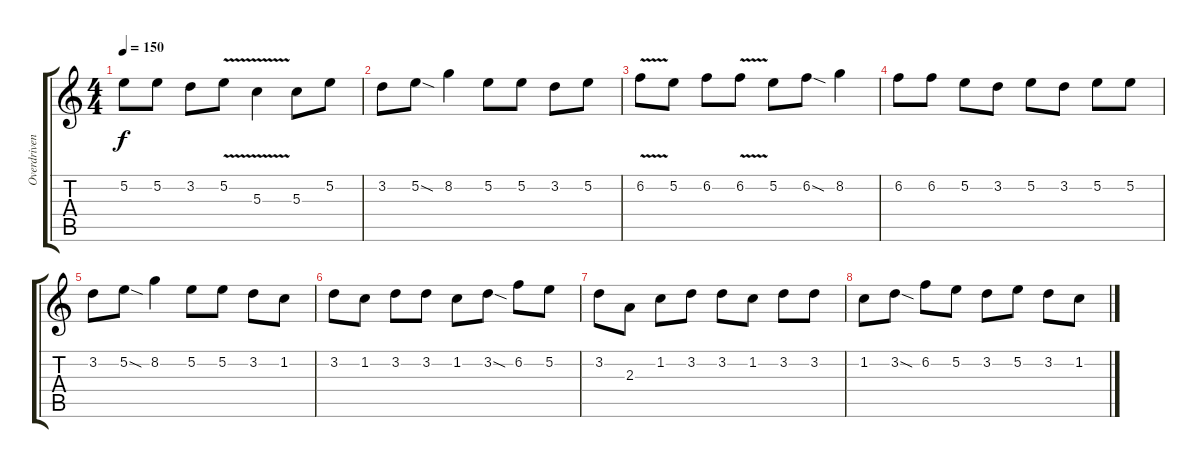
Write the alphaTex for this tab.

\track ("Overdriven Guitar (lead)" "Overdriven") {instrument overdrivenguitar}
\staff {score tabs}
\tuning (E4 B3 G3 D3 A2 E2) {hide}
\ts (4 4)
\tempo 150
\clef g2
\ks c
5.2.8{dy f} 5.2.8 3.2.8 5.2{v}.8 5.3{v}.4 5.3.8 5.2.8 |
3.2.8 5.2{sod}.8 8.2.4 5.2.8 5.2.8 3.2.8 5.2.8 |
6.2{v}.8 5.2.8 6.2.8 6.2{v}.8 5.2.8 6.2{sod}.8 8.2.4 |
6.2.8 6.2.8 5.2.8 3.2.8 5.2.8 3.2.8 5.2.8 5.2.8 |
3.2.8 5.2{sod}.8 8.2.4 5.2.8 5.2.8 3.2.8 1.2.8 |
3.2.8 1.2.8 3.2.8 3.2.8 1.2.8 3.2{sod}.8 6.2.8 5.2.8 |
3.2.8 2.3.8 1.2.8 3.2.8 3.2.8 1.2.8 3.2.8 3.2.8 |
1.2.8 3.2{sod}.8 6.2.8 5.2.8 3.2.8 5.2.8 3.2.8 1.2.8
